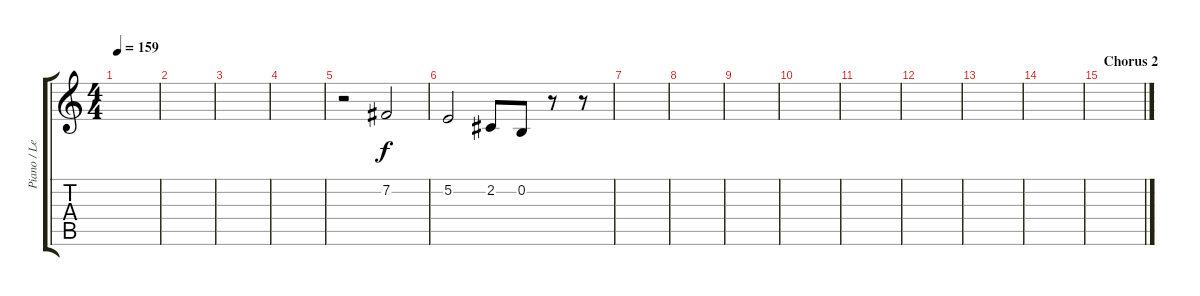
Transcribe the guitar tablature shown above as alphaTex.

\track ("Piano / Lead Guitar" "Piano / Le") {instrument acousticgrandpiano}
\staff {score tabs}
\tuning (E4 B3 G3 D3 A2 E2) {hide}
\ts (4 4)
\tempo 159
\clef g2
\ks c
|
|
|
|
r.2 7.2.2 |
5.2.2 2.2.8 0.2.8 r.8 r.8 |
|
|
|
|
|
|
|
|
\section ("" "Chorus 2")
